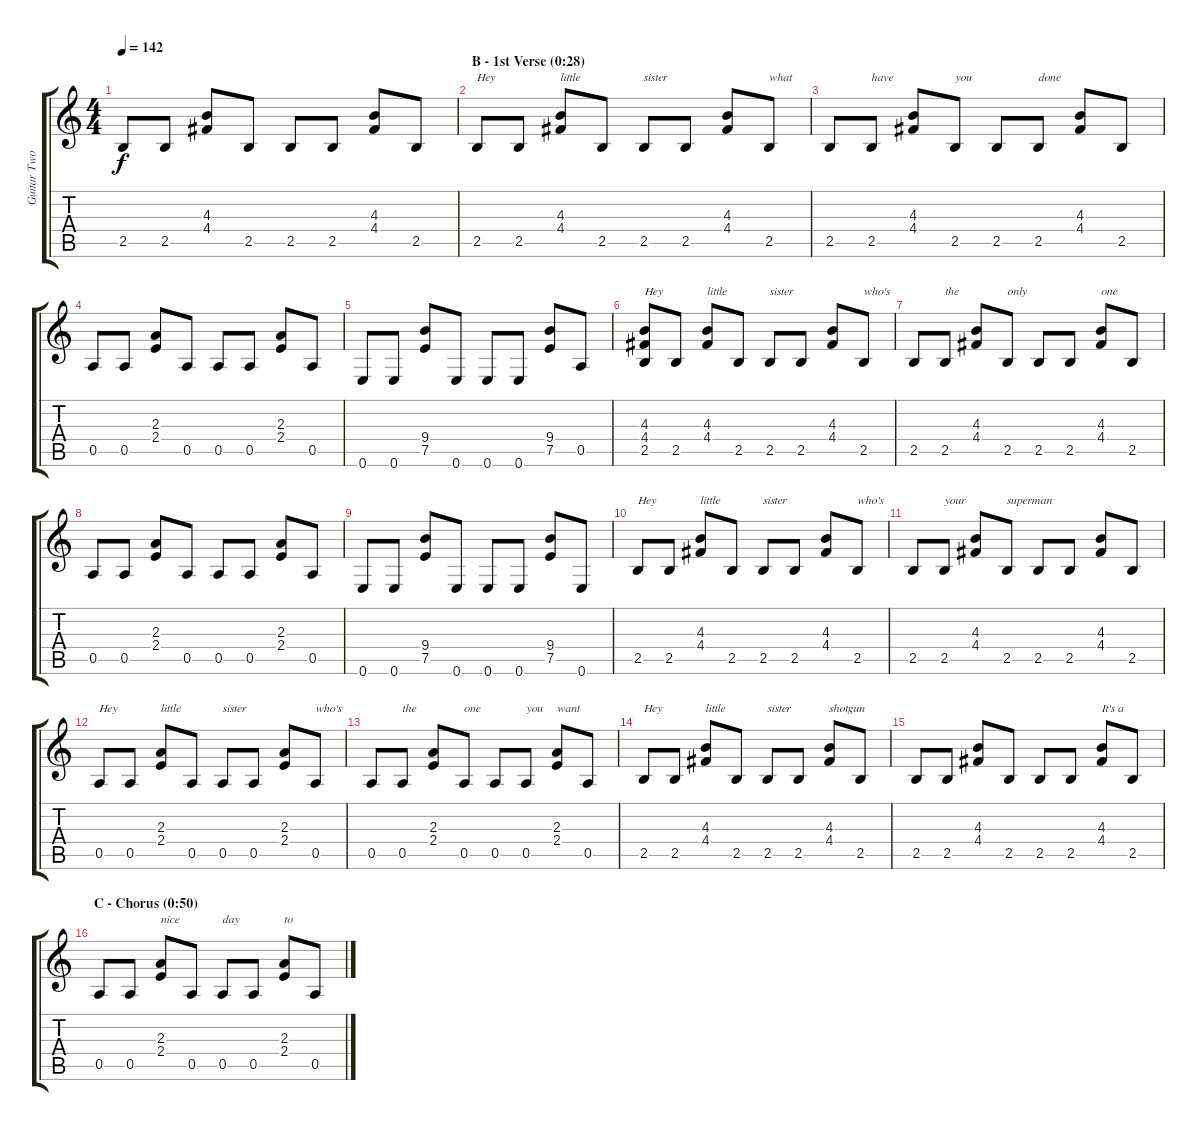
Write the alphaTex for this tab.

\track ("Guitar Two" "Guitar Two") {instrument distortionguitar}
\staff {score tabs}
\tuning (E4 B3 G3 D3 A2 E2) {hide}
\ts (4 4)
\tempo 142
\clef g2
\ks c
2.5.8{dy f} 2.5.8 (4.3 4.4).8 2.5.8 2.5.8 2.5.8 (4.3 4.4).8 2.5.8 |
\section ("" "B - 1st Verse (0:28)")
2.5.8{txt "Hey"} 2.5.8 (4.3 4.4).8{txt "little"} 2.5.8 2.5.8{txt "sister"} 2.5.8 (4.3 4.4).8 2.5.8{txt "what"} |
2.5.8 2.5.8{txt "have"} (4.3 4.4).8 2.5.8{txt "you"} 2.5.8 2.5.8{txt "done"} (4.3 4.4).8 2.5.8 |
0.5.8 0.5.8 (2.3 2.4).8 0.5.8 0.5.8 0.5.8 (2.3 2.4).8 0.5.8 |
0.6.8 0.6.8 (9.4 7.5).8 0.6.8 0.6.8 0.6.8 (9.4 7.5).8 0.5.8 |
(4.3 4.4 2.5).8{txt "Hey"} 2.5.8 (4.3 4.4).8{txt "little"} 2.5.8 2.5.8{txt "sister"} 2.5.8 (4.3 4.4).8 2.5.8{txt "who's"} |
2.5.8 2.5.8{txt "the"} (4.3 4.4).8 2.5.8{txt "only"} 2.5.8 2.5.8 (4.3 4.4).8{txt "one"} 2.5.8 |
0.5.8 0.5.8 (2.3 2.4).8 0.5.8 0.5.8 0.5.8 (2.3 2.4).8 0.5.8 |
0.6.8 0.6.8 (9.4 7.5).8 0.6.8 0.6.8 0.6.8 (9.4 7.5).8 0.6.8 |
2.5.8{txt "Hey "} 2.5.8 (4.3 4.4).8{txt "little"} 2.5.8 2.5.8{txt "sister"} 2.5.8 (4.3 4.4).8 2.5.8{txt "who's"} |
2.5.8 2.5.8{txt "your"} (4.3 4.4).8 2.5.8{txt "superman"} 2.5.8 2.5.8 (4.3 4.4).8 2.5.8 |
0.5.8{txt "Hey"} 0.5.8 (2.3 2.4).8{txt "little"} 0.5.8 0.5.8{txt "sister"} 0.5.8 (2.3 2.4).8 0.5.8{txt "who's"} |
0.5.8 0.5.8{txt "the"} (2.3 2.4).8 0.5.8{txt "one"} 0.5.8 0.5.8{txt "you"} (2.3 2.4).8{txt "want"} 0.5.8 |
2.5.8{txt "Hey"} 2.5.8 (4.3 4.4).8{txt "little"} 2.5.8 2.5.8{txt "sister"} 2.5.8 (4.3 4.4).8{txt "shotgun"} 2.5.8 |
2.5.8 2.5.8 (4.3 4.4).8 2.5.8 2.5.8 2.5.8 (4.3 4.4).8{txt "It's a"} 2.5.8 |
\section ("" "C - Chorus (0:50)")
0.5.8 0.5.8 (2.3 2.4).8{txt "nice"} 0.5.8 0.5.8{txt "day"} 0.5.8 (2.3 2.4).8{txt "to"} 0.5.8
